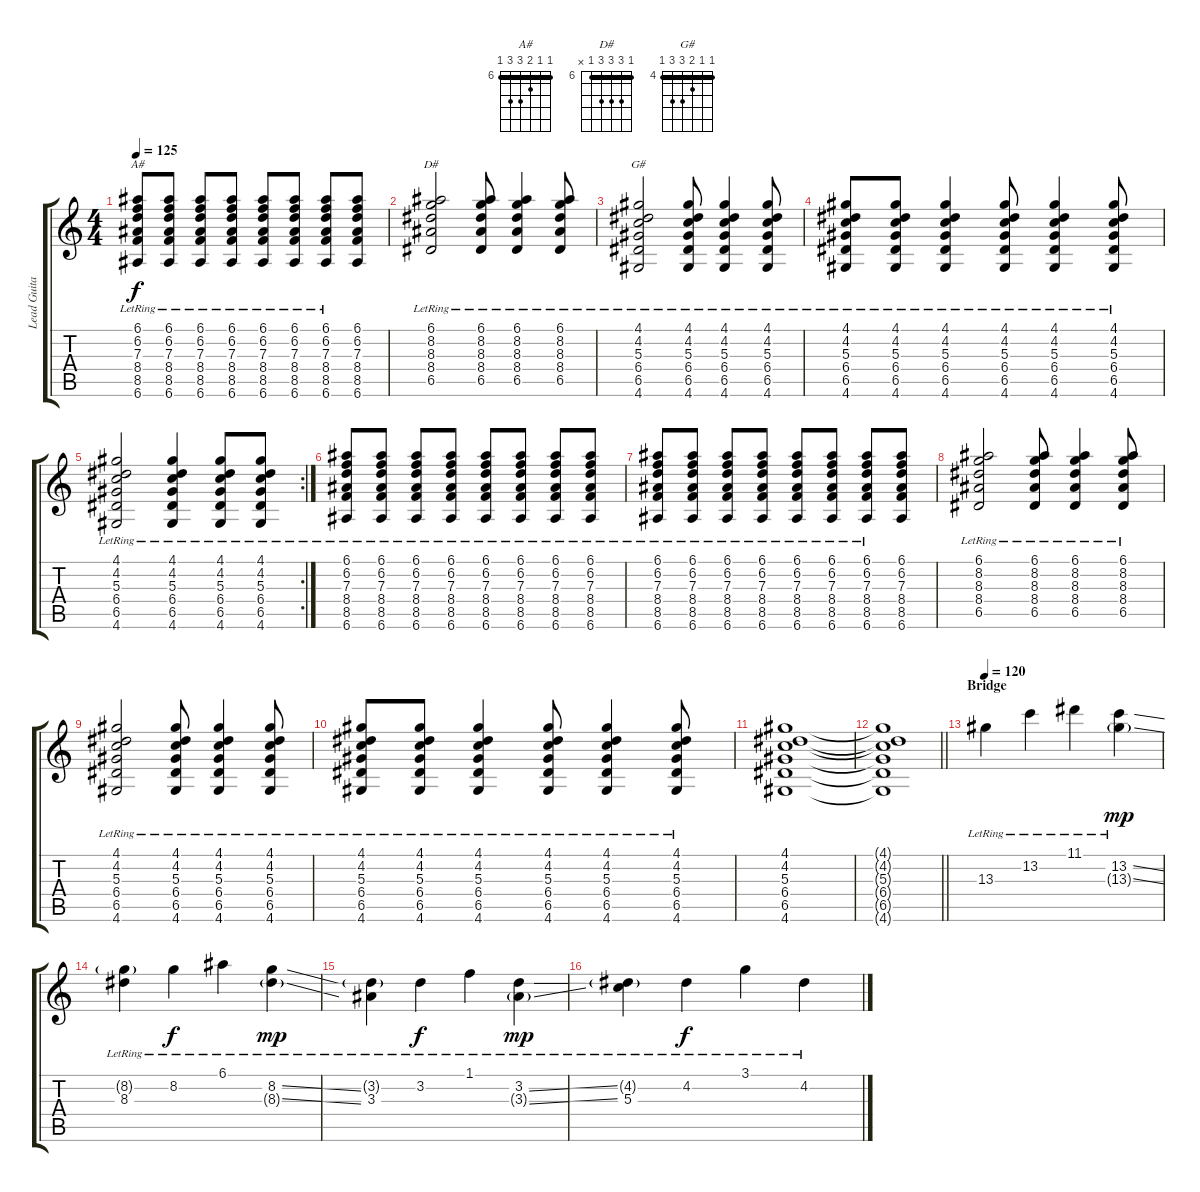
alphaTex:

\track ("Lead Guitar" "Lead Guita") {instrument electricguitarclean}
\staff {score tabs}
\tuning (E4 B3 G3 D3 A2 E2) {hide}
\chord ("A#" 6 6 7 8 8 6) {firstfret 6 barre 6}
\chord ("D#" 6 8 8 8 6 x) {firstfret 6 barre 6}
\chord ("G#" 4 4 5 6 6 4) {firstfret 4 barre 4}
\ts (4 4)
\tempo 125
\clef g2
\ks c
(6.1{lr} 6.2{lr} 7.3{lr} 8.4{lr} 8.5{lr} 6.6{lr}).8{ch "A#" dy f} (6.1{lr} 6.2{lr} 7.3{lr} 8.4{lr} 8.5{lr} 6.6{lr}).8 (6.1{lr} 6.2{lr} 7.3{lr} 8.4{lr} 8.5{lr} 6.6{lr}).8 (6.1{lr} 6.2{lr} 7.3{lr} 8.4{lr} 8.5{lr} 6.6{lr}).8 (6.1{lr} 6.2{lr} 7.3{lr} 8.4{lr} 8.5{lr} 6.6{lr}).8 (6.1{lr} 6.2{lr} 7.3{lr} 8.4{lr} 8.5{lr} 6.6{lr}).8 (6.1{lr} 6.2{lr} 7.3{lr} 8.4{lr} 8.5{lr} 6.6{lr}).8 (6.1 6.2 7.3 8.4 8.5 6.6).8 |
(6.1{lr} 8.2{lr} 8.3{lr} 8.4{lr} 6.5{lr}).2{ch "D#" beam Up} (6.1{lr} 8.2{lr} 8.3{lr} 8.4{lr} 6.5{lr}).8{beam Up} (6.1{lr} 8.2{lr} 8.3{lr} 8.4{lr} 6.5{lr}).4{beam Up} (6.1{lr} 8.2{lr} 8.3{lr} 8.4{lr} 6.5{lr}).8{beam Up} |
(4.1{lr} 4.2{lr} 5.3{lr} 6.4{lr} 6.5{lr} 4.6{lr}).2{ch "G#"} (4.1{lr} 4.2{lr} 5.3{lr} 6.4{lr} 6.5{lr} 4.6{lr}).8 (4.1{lr} 4.2{lr} 5.3{lr} 6.4{lr} 6.5{lr} 4.6{lr}).4 (4.1{lr} 4.2{lr} 5.3{lr} 6.4{lr} 6.5{lr} 4.6{lr}).8 |
(4.1{lr} 4.2{lr} 5.3{lr} 6.4{lr} 6.5{lr} 4.6{lr}).8 (4.1{lr} 4.2{lr} 5.3{lr} 6.4{lr} 6.5{lr} 4.6{lr}).8 (4.1{lr} 4.2{lr} 5.3{lr} 6.4{lr} 6.5{lr} 4.6{lr}).4 (4.1{lr} 4.2{lr} 5.3{lr} 6.4{lr} 6.5{lr} 4.6{lr}).8 (4.1{lr} 4.2{lr} 5.3{lr} 6.4{lr} 6.5{lr} 4.6{lr}).4 (4.1{lr} 4.2{lr} 5.3{lr} 6.4{lr} 6.5{lr} 4.6{lr}).8 |
\rc 2
(4.1{lr} 4.2{lr} 5.3{lr} 6.4{lr} 6.5{lr} 4.6{lr}).2 (4.1{lr} 4.2{lr} 5.3{lr} 6.4{lr} 6.5{lr} 4.6{lr}).4 (4.1{lr} 4.2{lr} 5.3{lr} 6.4{lr} 6.5{lr} 4.6{lr}).8 (4.1{lr} 4.2{lr} 5.3{lr} 6.4{lr} 6.5{lr} 4.6{lr}).8 |
(6.1{lr} 6.2{lr} 7.3{lr} 8.4{lr} 8.5{lr} 6.6{lr}).8 (6.1{lr} 6.2{lr} 7.3{lr} 8.4{lr} 8.5{lr} 6.6{lr}).8 (6.1{lr} 6.2{lr} 7.3{lr} 8.4{lr} 8.5{lr} 6.6{lr}).8 (6.1{lr} 6.2{lr} 7.3{lr} 8.4{lr} 8.5{lr} 6.6{lr}).8 (6.1{lr} 6.2{lr} 7.3{lr} 8.4{lr} 8.5{lr} 6.6{lr}).8 (6.1{lr} 6.2{lr} 7.3{lr} 8.4{lr} 8.5{lr} 6.6{lr}).8 (6.1{lr} 6.2{lr} 7.3{lr} 8.4{lr} 8.5{lr} 6.6{lr}).8 (6.1{lr} 6.2{lr} 7.3{lr} 8.4{lr} 8.5{lr} 6.6{lr}).8 |
(6.1{lr} 6.2{lr} 7.3{lr} 8.4{lr} 8.5{lr} 6.6{lr}).8 (6.1{lr} 6.2{lr} 7.3{lr} 8.4{lr} 8.5{lr} 6.6{lr}).8 (6.1{lr} 6.2{lr} 7.3{lr} 8.4{lr} 8.5{lr} 6.6{lr}).8 (6.1{lr} 6.2{lr} 7.3{lr} 8.4{lr} 8.5{lr} 6.6{lr}).8 (6.1{lr} 6.2{lr} 7.3{lr} 8.4{lr} 8.5{lr} 6.6{lr}).8 (6.1{lr} 6.2{lr} 7.3{lr} 8.4{lr} 8.5{lr} 6.6{lr}).8 (6.1{lr} 6.2{lr} 7.3{lr} 8.4{lr} 8.5{lr} 6.6{lr}).8 (6.1 6.2 7.3 8.4 8.5 6.6).8 |
(6.1{lr} 8.2{lr} 8.3{lr} 8.4{lr} 6.5{lr}).2{beam Up} (6.1{lr} 8.2{lr} 8.3{lr} 8.4{lr} 6.5{lr}).8{beam Up} (6.1{lr} 8.2{lr} 8.3{lr} 8.4{lr} 6.5{lr}).4{beam Up} (6.1{lr} 8.2{lr} 8.3{lr} 8.4{lr} 6.5{lr}).8{beam Up} |
(4.1{lr} 4.2{lr} 5.3{lr} 6.4{lr} 6.5{lr} 4.6{lr}).2 (4.1{lr} 4.2{lr} 5.3{lr} 6.4{lr} 6.5{lr} 4.6{lr}).8 (4.1{lr} 4.2{lr} 5.3{lr} 6.4{lr} 6.5{lr} 4.6{lr}).4 (4.1{lr} 4.2{lr} 5.3{lr} 6.4{lr} 6.5{lr} 4.6{lr}).8 |
(4.1{lr} 4.2{lr} 5.3{lr} 6.4{lr} 6.5{lr} 4.6{lr}).8 (4.1{lr} 4.2{lr} 5.3{lr} 6.4{lr} 6.5{lr} 4.6{lr}).8 (4.1{lr} 4.2{lr} 5.3{lr} 6.4{lr} 6.5{lr} 4.6{lr}).4 (4.1{lr} 4.2{lr} 5.3{lr} 6.4{lr} 6.5{lr} 4.6{lr}).8 (4.1{lr} 4.2{lr} 5.3{lr} 6.4{lr} 6.5{lr} 4.6{lr}).4 (4.1{lr} 4.2{lr} 5.3{lr} 6.4{lr} 6.5{lr} 4.6{lr}).8 |
(4.1 4.2 5.3 6.4 6.5 4.6).1 |
\barLineRight lightlight
(4.1{t} 4.2{t} 5.3{t} 6.4{t} 6.5{t} 4.6{t}).1 |
\section ("" "Bridge")
\tempo 120
13.3{lr}.4 13.2{lr}.4 11.1{lr}.4 (13.2{ss lr} 13.3{ss g lr}).4{dy mp} |
(8.2{g lr} 8.3{lr}).4 8.2{lr}.4{dy f} 6.1{lr}.4 (8.2{ss lr} 8.3{ss g lr}).4{dy mp} |
(3.2{g lr} 3.3{lr}).4 3.2{lr}.4{dy f} 1.1{lr}.4 (3.2{ss lr} 3.3{ss g lr}).4{dy mp} |
(4.2{g lr} 5.3{lr}).4 4.2{lr}.4{dy f} 3.1{lr}.4 4.2{lr}.4
